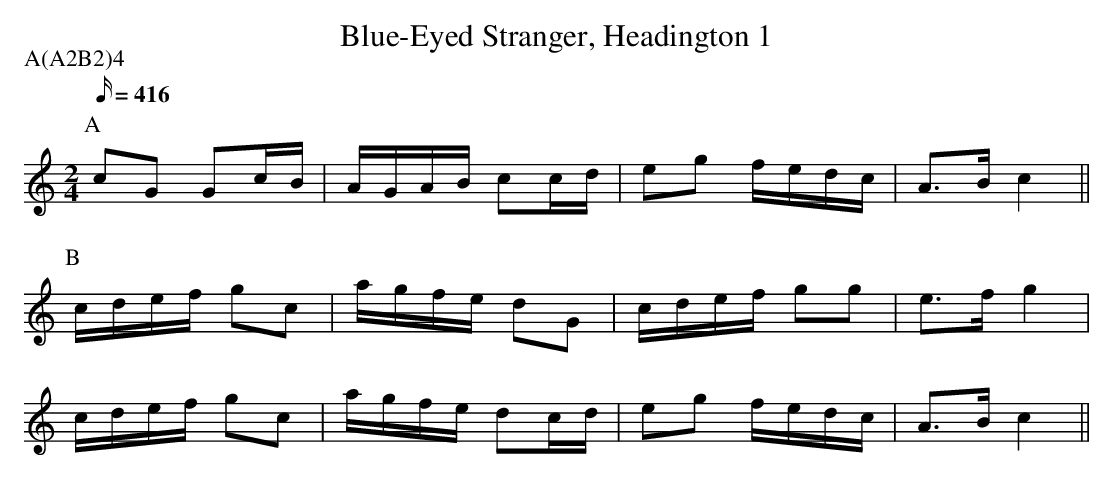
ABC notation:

X:1
T:Blue-Eyed Stranger, Headington 1
M:2/4
L:1/16
P:A(A2B2)4
K:C
P:A
Q:416
c2G2 G2cB|AGAB c2cd|e2g2 fedc|A3B c4||
P:B
cdef g2c2|agfe d2G2|cdef g2g2|e3f g4|
cdef g2c2|agfe d2cd|e2g2 fedc|A3B c4||
